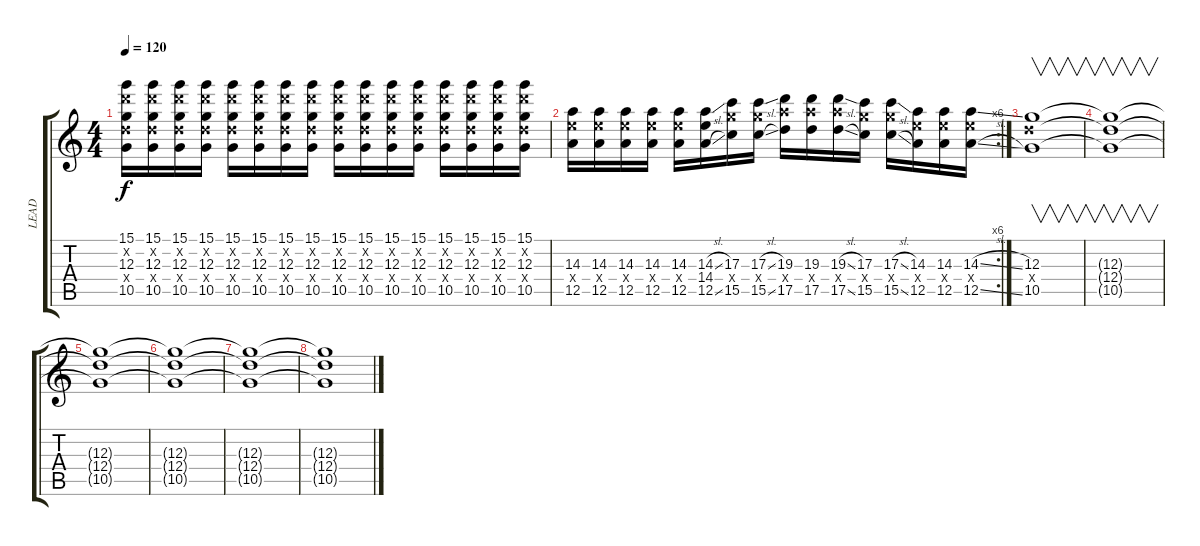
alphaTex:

\track ("LEAD" "LEAD") {instrument distortionguitar}
\staff {score tabs}
\tuning (E4 B3 G3 D3 A2 E2) {hide}
\ts (4 4)
\tempo 120
\clef g2
\ks c
(15.1 15.2{x} 12.3 12.4{x} 10.5).16{dy f} (15.1 15.2{x} 12.3 12.4{x} 10.5).16 (15.1 15.2{x} 12.3 12.4{x} 10.5).16 (15.1 15.2{x} 12.3 12.4{x} 10.5).16 (15.1 15.2{x} 12.3 12.4{x} 10.5).16 (15.1 15.2{x} 12.3 12.4{x} 10.5).16 (15.1 15.2{x} 12.3 12.4{x} 10.5).16 (15.1 15.2{x} 12.3 12.4{x} 10.5).16 (15.1 15.2{x} 12.3 12.4{x} 10.5).16 (15.1 15.2{x} 12.3 12.4{x} 10.5).16 (15.1 15.2{x} 12.3 12.4{x} 10.5).16 (15.1 15.2{x} 12.3 12.4{x} 10.5).16 (15.1 15.2{x} 12.3 12.4{x} 10.5).16 (15.1 15.2{x} 12.3 12.4{x} 10.5).16 (15.1 15.2{x} 12.3 12.4{x} 10.5).16 (15.1 15.2{x} 12.3 12.4{x} 10.5).16 |
\rc 6
(14.3 14.4{x} 12.5).16 (14.3 14.4{x} 12.5).16 (14.3 14.4{x} 12.5).16 (14.3 14.4{x} 12.5).16 (14.3 14.4{x} 12.5).16 (14.3{sl} 14.4 12.5{sl}).16 (17.3 17.4{x} 15.5).16 (17.3{sl} 17.4{x} 15.5{sl}).16 (19.3 19.4{x} 17.5).16 (19.3 19.4{x} 17.5).16 (19.3{sl} 19.4{x} 17.5{sl}).16 (17.3 17.4{x} 15.5).16 (17.3{sl} 17.4{x} 15.5{sl}).16 (14.3 14.4{x} 12.5).16 (14.3 14.4{x} 12.5).16 (14.3{sl} 14.4{x} 12.5{sl}).16 |
(12.3 12.4{x} 10.5).1{v} |
(12.3{t} 12.4{t} 10.5{t}).1{v} |
(12.3{t} 12.4{t} 10.5{t}).1 |
(12.3{t} 12.4{t} 10.5{t}).1 |
(12.3{t} 12.4{t} 10.5{t}).1 |
(12.3{t} 12.4{t} 10.5{t}).1
